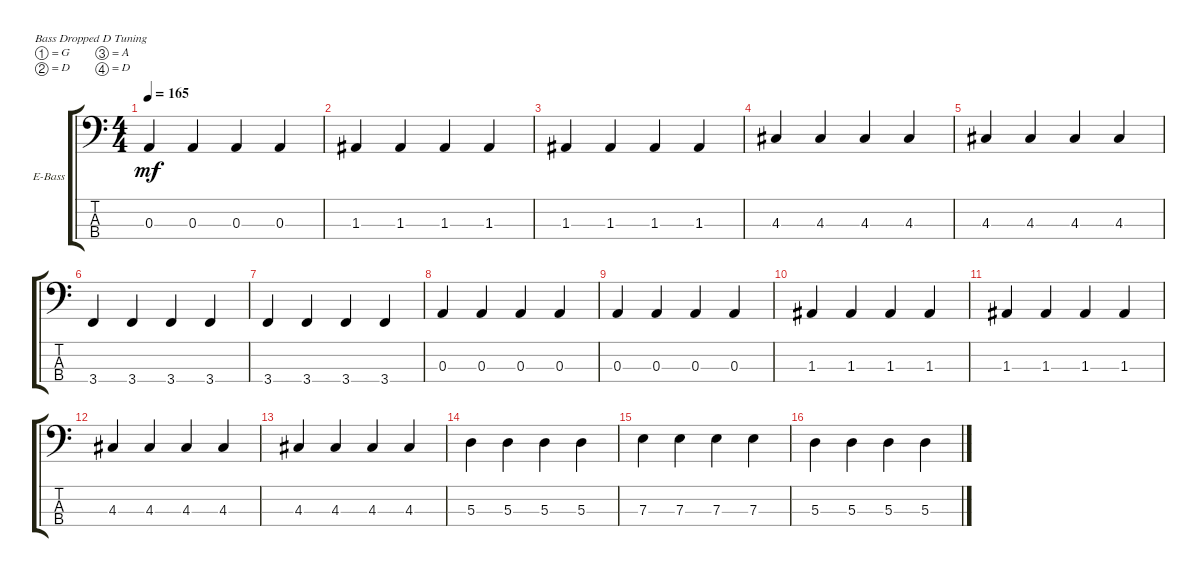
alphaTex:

\defaultSystemsLayout 4
\bracketExtendMode groupsimilarinstruments
\firstSystemTrackNameOrientation horizontal
\otherSystemsTrackNameOrientation horizontal
\track ("Electric Bass" "E-Bass") {instrument electricbassfinger}
\staff {score tabs}
\tuning (G2 D2 A1 D1)
\ts (4 4)
\tempo 165
\clef f4
\ks c
0.3.4{dy mf} 0.3.4 0.3.4 0.3.4 |
1.3.4 1.3.4 1.3.4 1.3.4 |
1.3.4 1.3.4 1.3.4 1.3.4 |
4.3.4 4.3.4 4.3.4 4.3.4 |
4.3.4 4.3.4 4.3.4 4.3.4 |
3.4.4 3.4.4 3.4.4 3.4.4 |
3.4.4 3.4.4 3.4.4 3.4.4 |
0.3.4 0.3.4 0.3.4 0.3.4 |
0.3.4 0.3.4 0.3.4 0.3.4 |
1.3.4 1.3.4 1.3.4 1.3.4 |
1.3.4 1.3.4 1.3.4 1.3.4 |
4.3.4 4.3.4 4.3.4 4.3.4 |
4.3.4 4.3.4 4.3.4 4.3.4 |
5.3.4 5.3.4 5.3.4 5.3.4 |
7.3.4 7.3.4 7.3.4 7.3.4 |
5.3.4 5.3.4 5.3.4 5.3.4
